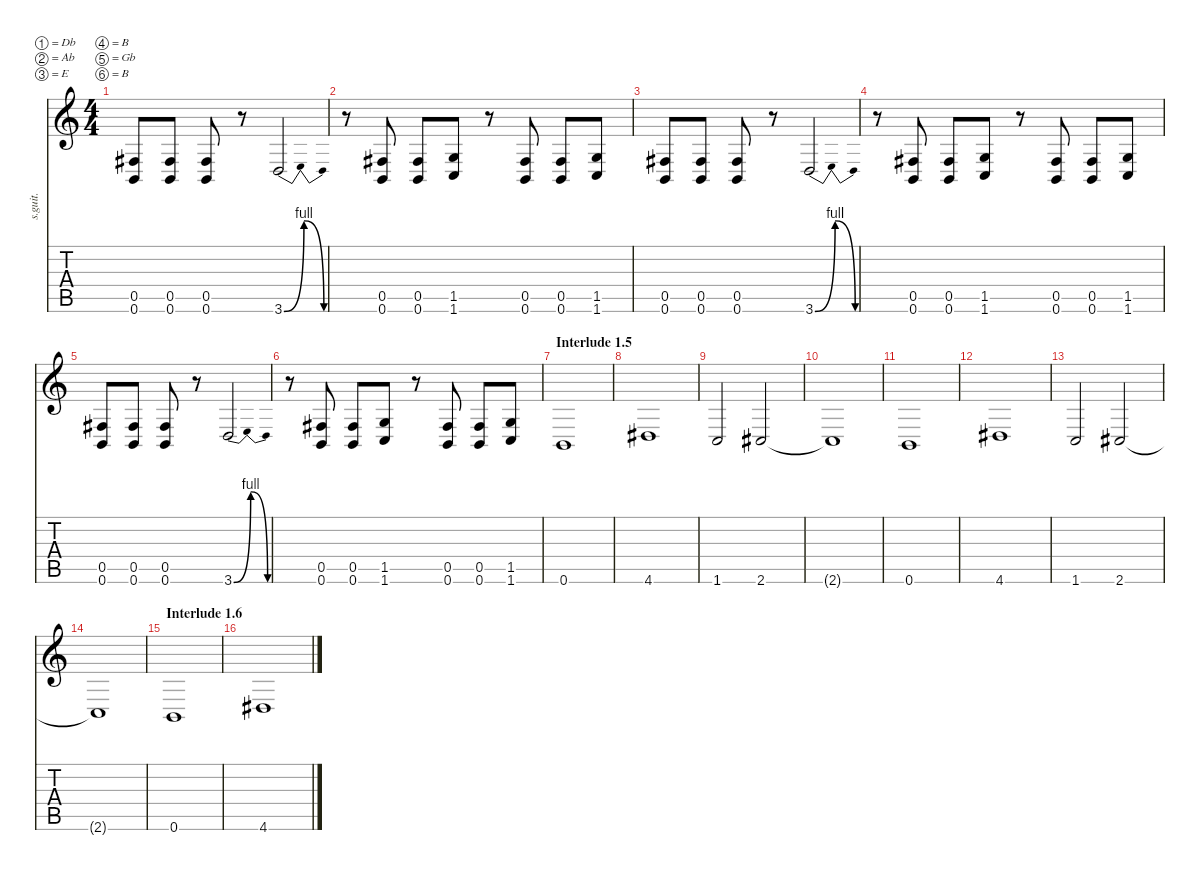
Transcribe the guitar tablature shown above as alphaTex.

\defaultSystemsLayout 4
\hideDynamics
\bracketExtendMode nobrackets
\track ("Josh Brainard" "s.guit.") {instrument distortionguitar}
\staff {score tabs}
\tuning (Db4 Ab3 E3 B2 Gb2 B1)
\ts (4 4)
\tempo (200 hide)
\clef g2
\ks c
(0.5{acc #} 0.6).8{lyrics (0 "") lyrics (1 "") lyrics (2 "") lyrics (3 "") lyrics (4 "") dy f} (0.5{acc #} 0.6).8{lyrics (0 "") lyrics (1 "") lyrics (2 "") lyrics (3 "") lyrics (4 "")} (0.5{acc #} 0.6).8{lyrics (0 "") lyrics (1 "") lyrics (2 "") lyrics (3 "") lyrics (4 "")} r.8 3.6{be (bendrelease 0 0 30 4 30 4 60 0)}.2{lyrics (0 "") lyrics (1 "") lyrics (2 "") lyrics (3 "") lyrics (4 "")} |
r.8 (0.5{acc #} 0.6).8{lyrics (0 "") lyrics (1 "") lyrics (2 "") lyrics (3 "") lyrics (4 "")} (0.5{acc #} 0.6).8{lyrics (0 "") lyrics (1 "") lyrics (2 "") lyrics (3 "") lyrics (4 "")} (1.5 1.6).8{lyrics (0 "") lyrics (1 "") lyrics (2 "") lyrics (3 "") lyrics (4 "")} r.8 (0.5{acc #} 0.6).8{lyrics (0 "") lyrics (1 "") lyrics (2 "") lyrics (3 "") lyrics (4 "")} (0.5{acc #} 0.6).8{lyrics (0 "") lyrics (1 "") lyrics (2 "") lyrics (3 "") lyrics (4 "")} (1.5 1.6).8{lyrics (0 "") lyrics (1 "") lyrics (2 "") lyrics (3 "") lyrics (4 "")} |
(0.5{acc #} 0.6).8{lyrics (0 "") lyrics (1 "") lyrics (2 "") lyrics (3 "") lyrics (4 "")} (0.5{acc #} 0.6).8{lyrics (0 "") lyrics (1 "") lyrics (2 "") lyrics (3 "") lyrics (4 "")} (0.5{acc #} 0.6).8{lyrics (0 "") lyrics (1 "") lyrics (2 "") lyrics (3 "") lyrics (4 "")} r.8 3.6{be (bendrelease 0 0 30 4 30 4 60 0)}.2{lyrics (0 "") lyrics (1 "") lyrics (2 "") lyrics (3 "") lyrics (4 "")} |
r.8 (0.5{acc #} 0.6).8{lyrics (0 "") lyrics (1 "") lyrics (2 "") lyrics (3 "") lyrics (4 "")} (0.5{acc #} 0.6).8{lyrics (0 "") lyrics (1 "") lyrics (2 "") lyrics (3 "") lyrics (4 "")} (1.5 1.6).8{lyrics (0 "") lyrics (1 "") lyrics (2 "") lyrics (3 "") lyrics (4 "")} r.8 (0.5{acc #} 0.6).8{lyrics (0 "") lyrics (1 "") lyrics (2 "") lyrics (3 "") lyrics (4 "")} (0.5{acc #} 0.6).8{lyrics (0 "") lyrics (1 "") lyrics (2 "") lyrics (3 "") lyrics (4 "")} (1.5 1.6).8{lyrics (0 "") lyrics (1 "") lyrics (2 "") lyrics (3 "") lyrics (4 "")} |
(0.5{acc #} 0.6).8{lyrics (0 "") lyrics (1 "") lyrics (2 "") lyrics (3 "") lyrics (4 "")} (0.5{acc #} 0.6).8{lyrics (0 "") lyrics (1 "") lyrics (2 "") lyrics (3 "") lyrics (4 "")} (0.5{acc #} 0.6).8{lyrics (0 "") lyrics (1 "") lyrics (2 "") lyrics (3 "") lyrics (4 "")} r.8 3.6{be (bendrelease 0 0 30 4 30 4 60 0)}.2{lyrics (0 "") lyrics (1 "") lyrics (2 "") lyrics (3 "") lyrics (4 "")} |
r.8 (0.5{acc #} 0.6).8{lyrics (0 "") lyrics (1 "") lyrics (2 "") lyrics (3 "") lyrics (4 "")} (0.5{acc #} 0.6).8{lyrics (0 "") lyrics (1 "") lyrics (2 "") lyrics (3 "") lyrics (4 "")} (1.5 1.6).8{lyrics (0 "") lyrics (1 "") lyrics (2 "") lyrics (3 "") lyrics (4 "")} r.8 (0.5{acc #} 0.6).8{lyrics (0 "") lyrics (1 "") lyrics (2 "") lyrics (3 "") lyrics (4 "")} (0.5{acc #} 0.6).8{lyrics (0 "") lyrics (1 "") lyrics (2 "") lyrics (3 "") lyrics (4 "")} (1.5 1.6).8{lyrics (0 "") lyrics (1 "") lyrics (2 "") lyrics (3 "") lyrics (4 "")} |
\section ("" "Interlude 1.5")
0.6.1{lyrics (0 "") lyrics (1 "") lyrics (2 "") lyrics (3 "") lyrics (4 "")} |
4.6{acc #}.1{lyrics (0 "") lyrics (1 "") lyrics (2 "") lyrics (3 "") lyrics (4 "")} |
1.6.2{lyrics (0 "") lyrics (1 "") lyrics (2 "") lyrics (3 "") lyrics (4 "")} 2.6{acc #}.2{lyrics (0 "") lyrics (1 "") lyrics (2 "") lyrics (3 "") lyrics (4 "")} |
2.6{t acc #}.1{lyrics (0 "") lyrics (1 "") lyrics (2 "") lyrics (3 "") lyrics (4 "")} |
0.6.1{lyrics (0 "") lyrics (1 "") lyrics (2 "") lyrics (3 "") lyrics (4 "")} |
4.6{acc #}.1{lyrics (0 "") lyrics (1 "") lyrics (2 "") lyrics (3 "") lyrics (4 "")} |
1.6.2{lyrics (0 "") lyrics (1 "") lyrics (2 "") lyrics (3 "") lyrics (4 "")} 2.6{acc #}.2{lyrics (0 "") lyrics (1 "") lyrics (2 "") lyrics (3 "") lyrics (4 "")} |
2.6{t acc #}.1{lyrics (0 "") lyrics (1 "") lyrics (2 "") lyrics (3 "") lyrics (4 "")} |
\section ("" "Interlude 1.6")
0.6.1{lyrics (0 "") lyrics (1 "") lyrics (2 "") lyrics (3 "") lyrics (4 "")} |
4.6{acc #}.1{lyrics (0 "") lyrics (1 "") lyrics (2 "") lyrics (3 "") lyrics (4 "")}
